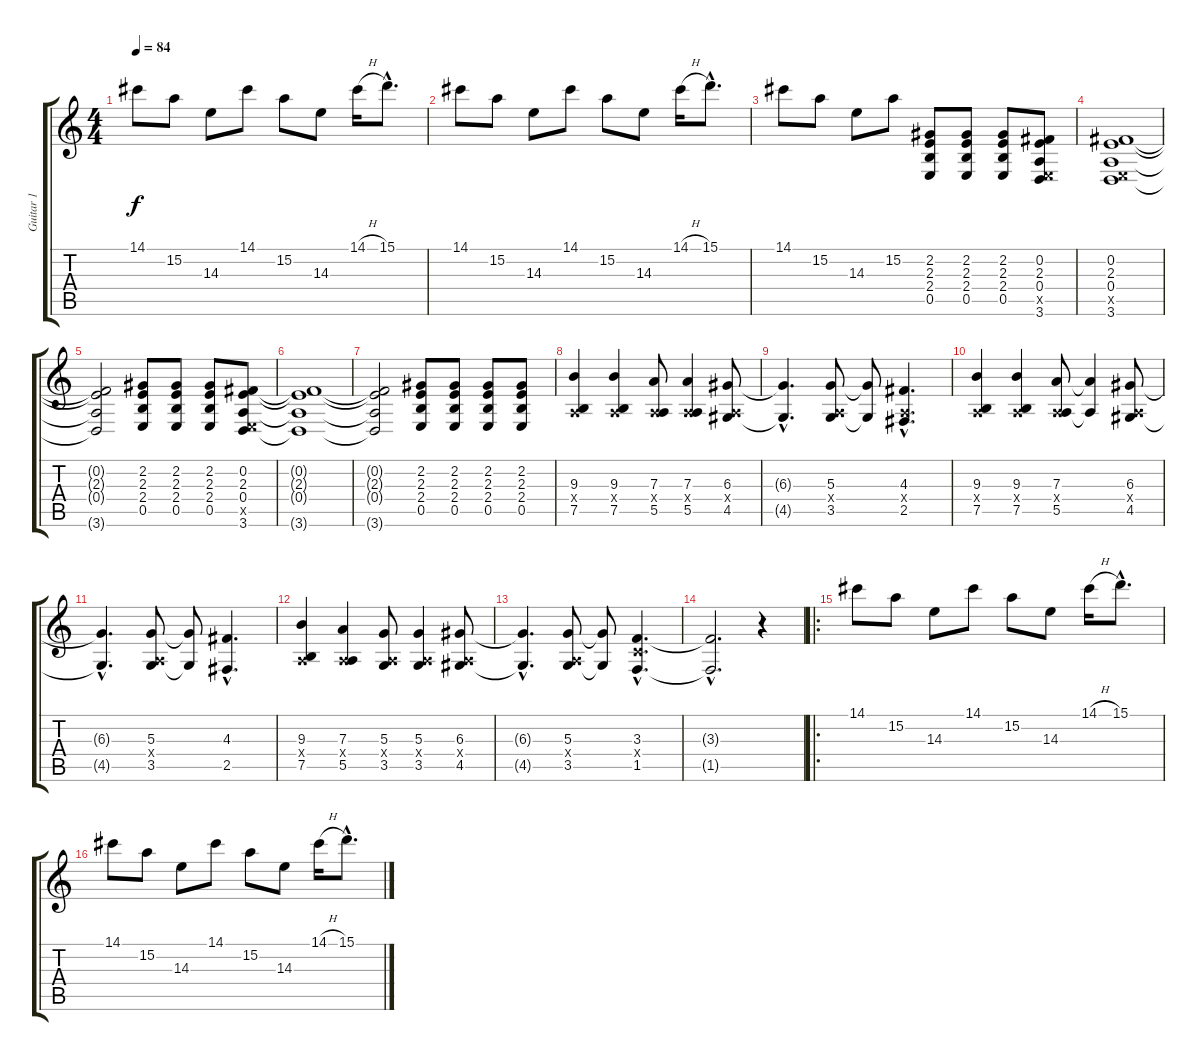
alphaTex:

\track ("Guitar 1" "Guitar 1") {instrument electricguitarclean}
\staff {score tabs}
\tuning (B3 Gb3 D3 A2 E2 B1) {hide}
\ts (4 4)
\tempo 84
\clef g2
\ks c
14.1.8{dy f} 15.2.8 14.3.8 14.1.8 15.2.8 14.3.8 14.1{h}.16 15.1{hac}.8{d} |
14.1.8 15.2.8 14.3.8 14.1.8 15.2.8 14.3.8 14.1{h}.16 15.1{hac}.8{d} |
14.1.8 15.2.8 14.3.8 15.2.8 (2.2 2.3 2.4 0.5).8 (2.2 2.3 2.4 0.5).8 (2.2 2.3 2.4 0.5).8 (0.2 2.3 0.4 0.5{x} 3.6).8 |
(0.2 2.3 0.4 0.5{x} 3.6).1 |
(0.2{t} 2.3{t} 0.4{t} 3.6{t}).2 (2.2 2.3 2.4 0.5).8 (2.2 2.3 2.4 0.5).8 (2.2 2.3 2.4 0.5).8 (0.2 2.3 0.4 0.5{x} 3.6).8 |
(0.2{t} 2.3{t} 0.4{t} 3.6{t}).1 |
(0.2{t} 2.3{t} 0.4{t} 3.6{t}).2 (2.2 2.3 2.4 0.5).8 (2.2 2.3 2.4 0.5).8 (2.2 2.3 2.4 0.5).8 (2.2 2.3 2.4 0.5).8 |
(9.3 0.4{x} 7.5).4 (9.3 0.4{x} 7.5).4 (7.3 0.4{x} 5.5).8 (7.3 0.4{x} 5.5).4 (6.3 0.4{x} 4.5).8 |
(6.3{hac t} 4.5{hac t}).4{d} (5.3 0.4{x} 3.5).8 (5.3{t} 3.5{t}).8 (4.3{hac} 0.4{hac x} 2.5{hac}).4{d} |
(9.3 0.4{x} 7.5).4 (9.3 0.4{x} 7.5).4 (7.3 0.4{x} 5.5).8 (7.3{t} 5.5{t}).4 (6.3 0.4{x} 4.5).8 |
(6.3{hac t} 4.5{hac t}).4{d} (5.3 0.4{x} 3.5).8 (5.3{t} 3.5{t}).8 (4.3{hac} 2.5{hac}).4{d} |
(9.3 0.4{x} 7.5).4 (7.3 0.4{x} 5.5).4 (5.3 0.4{x} 3.5).8 (5.3 0.4{x} 3.5).4 (6.3 0.4{x} 4.5).8 |
(6.3{hac t} 4.5{hac t}).4{d} (5.3 0.4{x} 3.5).8 (5.3{t} 3.5{t}).8 (3.3{hac} 3.4{hac x} 1.5{hac}).4{d} |
(3.3{hac t} 1.5{hac t}).2{d} r.4 |
\ro
14.1.8 15.2.8 14.3.8 14.1.8 15.2.8 14.3.8 14.1{h}.16 15.1{hac}.8{d} |
14.1.8 15.2.8 14.3.8 14.1.8 15.2.8 14.3.8 14.1{h}.16 15.1{hac}.8{d}
